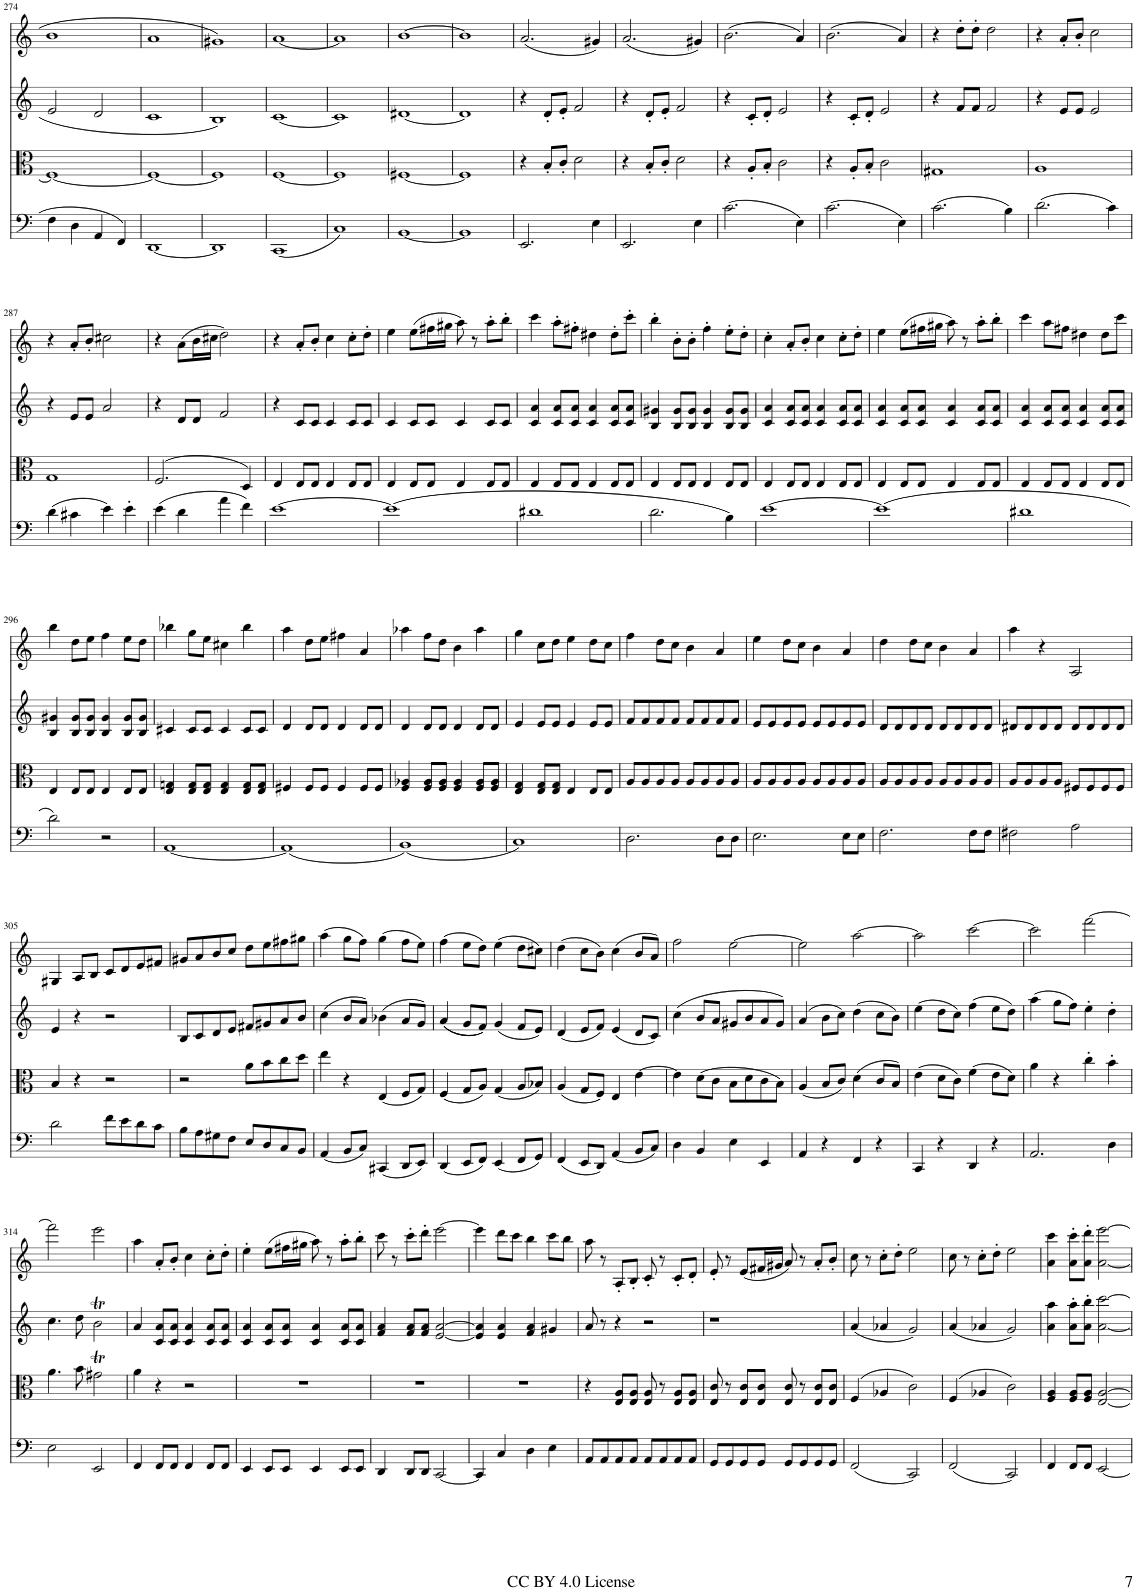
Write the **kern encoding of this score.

**kern	**kern	**kern	**kern
*part4	*part3	*part2	*part1
*staff4	*staff3	*staff2	*staff1
*I"Cello	*I"Viola	*I"Violin II	*I"Violin I
*	*I'Vla	*I'Vln	*I'Vln
!!LO:PB:g=z
*clefC4	*clefC3	*clefG2	*clefG2
*k[]	*k[]	*k[]	*k[]
*M2/2	*M2/2	*M2/2	*M2/2
*met(c|)	*met(c|)	*met(c|)	*met(c|)
=274	=274	=274	=274
4F\	1F_	2e/	1b
4D\	.	.	.
4AA/	.	2d/	.
4FF/	.	.	.
=275	=275	=275	=275
[1DD	1F_	1c	1a
=276	=276	=276	=276
1DD]	1F]	1B	1g#X
=277	=277	=277	=277
(1CC	[1F	[1c	[1a
=278	=278	=278	=278
1C)	1F]	1c]	1a]
=279	=279	=279	=279
[1BB	[1F#X	[1d#X	[1b
=280	=280	=280	=280
1BB]	1F#]	1d#]	1b]
=281	=281	=281	=281
2.EE/	4r	4r	(2.a/
.	8B'/L	8d'/L	.
.	8c'/J	8e'/J	.
.	2d\	2f/	.
4E\	.	.	4g#X/)
=282	=282	=282	=282
2.EE/	4r	4r	(2.a/
.	8B'/L	8d'/L	.
.	8c'/J	8e'/J	.
.	2d\	2f/	.
4E\	.	.	4g#X/)
=283	=283	=283	=283
(2.c\	4r	4r	(2.b\
.	8A'/L	8c'/L	.
.	8B'/J	8d'/J	.
.	2c\	2e/	.
4E\)	.	.	4a/)
=284	=284	=284	=284
(2.c\	4r	4r	(2.b\
.	8A'/L	8c'/L	.
.	8B'/J	8d'/J	.
.	2c\	2e/	.
4E\)	.	.	4a/)
=285	=285	=285	=285
(2.c\	1G#X	4r	4r
.	.	8f/L	8dd'\L
.	.	8f/J	8dd'\J
.	.	2f/	2dd\
4B\)	.	.	.
=286	=286	=286	=286
(2.d\	1A	4r	4r
.	.	8e/L	8a'/L
.	.	8e/J	8b'/J
.	.	2e/	2cc\
4c\)	.	.	.
!!LO:LB:g=z
=287	=287	=287	=287
(4d\	1G	4r	4r
4c#X\	.	8e/L	8a'/L
.	.	8e/J	8b'/J
4e\)	.	2a/	2cc#X\
4e'\	.	.	.
=288	=288	=288	=288
(4e\	(>2.F/	4r	4r
4d\	.	8d/L	(8a\L
.	.	8d/J	16b\L
.	.	.	16cc#X\JJ
4a\	.	2f/	2dd\)
4f\)	4D/)	.	.
=289	=289	=289	=289
[1e	4E/	4r	4r
.	8E/L	8c/L	8a'/L
.	8E/J	8c/J	8b'/J
.	4E/	4c/	4cc\
.	8E/L	8c/L	8cc'\L
.	8E/J	8c/J	8dd'\J
=290	=290	=290	=290
(1e]	4E/	4c/	4ee\
.	8E/L	8c/L	(8ee\L
.	8E/J	8c/J	16ff#X\L
.	.	.	16gg#X\JJ
.	4E/	4c/	8aa\)
.	.	.	8r
.	8E/L	8c/L	8aa'\L
.	8E/J	8c/J	8bb'\J
=291	=291	=291	=291
1d#X	4E/	4c/ 4a/	4ccc\
.	8E/L	8c/ 8a/L	8aa'\L
.	8E/J	8c/ 8a/J	8ff#X'\J
.	4E/	4c/ 4a/	4dd#X\
.	8E/L	8c/ 8a/L	8dd#'\L
.	8E/J	8c/ 8a/J	8ccc'\J
=292	=292	=292	=292
2.d\	4E/	4B/ 4g#X/	4bb'\
.	8E/L	8B/ 8g#/L	8b'\L
.	8E/J	8B/ 8g#/J	8b'\J
.	4E/	4B/ 4g#/	4ff'\
4B\)	8E/L	8B/ 8g#/L	8ee'\L
.	8E/J	8B/ 8g#/J	8dd'\J
=293	=293	=293	=293
[1e	4E/	4c/ 4a/	4cc'\
.	8E/L	8c/ 8a/L	8a'/L
.	8E/J	8c/ 8a/J	8b'/J
.	4E/	4c/ 4a/	4cc\
.	8E/L	8c/ 8a/L	8cc'\L
.	8E/J	8c/ 8a/J	8dd'\J
=294	=294	=294	=294
(1e]	4E/	4c/ 4a/	4ee\
.	8E/L	8c/ 8a/L	(8ee\L
.	8E/J	8c/ 8a/J	16ff#X\L
.	.	.	16gg#X\JJ
.	4E/	4c/ 4a/	8aa\)
.	.	.	8r
.	8E/L	8c/ 8a/L	8aa'\L
.	8E/J	8c/ 8a/J	8bb'\J
=295	=295	=295	=295
1d#X	4E/	4c/ 4a/	4ccc\
.	8E/L	8c/ 8a/L	8aa\L
.	8E/J	8c/ 8a/J	8ff#X\J
.	4E/	4c/ 4a/	4dd#X\
.	8E/L	8c/ 8a/L	8dd#\L
.	8E/J	8c/ 8a/J	8ccc\J
!!LO:LB:g=z
=296	=296	=296	=296
2d\)	4E/	4B/ 4g#X/	4bb\
.	8E/L	8B/ 8g#/L	8dd\L
.	8E/J	8B/ 8g#/J	8ee\J
2r	4E/	4B/ 4g#/	4ff\
.	8E/L	8B/ 8g#/L	8ee\L
.	8E/J	8B/ 8g#/J	8dd\J
=297	=297	=297	=297
[1AA	4E/ 4Gn/	4c#X/	4bb-X\
.	8E/ 8G/L	8c#/L	8gg\L
.	8E/ 8G/J	8c#/J	8ee\J
.	4E/ 4G/	4c#/	4cc#X\
.	8E/ 8G/L	8c#/L	4bb-\
.	8E/ 8G/J	8c#/J	.
=298	=298	=298	=298
(1AA]	4F#X/	4d/	4aa\
.	8F#/L	8d/L	8dd\L
.	8F#/J	8d/J	8ee\J
.	4F#/	4d/	4ff#X\
.	8F#/L	8d/L	4a/
.	8F#/J	8d/J	.
=299	=299	=299	=299
(1BB)	4F/ 4A-X/	4d/	4aa-X\
.	8F/ 8A-/L	8d/L	8ff\L
.	8F/ 8A-/J	8d/J	8dd\J
.	4F/ 4A-/	4d/	4b\
.	8F/ 8A-/L	8d/L	4aa-\
.	8F/ 8A-/J	8d/J	.
=300	=300	=300	=300
1C)	4E/ 4G/	4e/	4gg\
.	8E/ 8G/L	8e/L	8cc\L
.	8E/ 8G/J	8e/J	8dd\J
.	4E/	4e/	4ee\
.	8E/L	8e/L	8dd\L
.	8E/J	8e/J	8cc\J
=301	=301	=301	=301
2.D\	8A/L	8f/L	4ff\
.	8A/	8f/	.
.	8A/	8f/	8dd\L
.	8A/J	8f/J	8cc\J
.	8A/L	8f/L	4b\
.	8A/	8f/	.
8D\L	8A/	8f/	4a/
8D\J	8A/J	8f/J	.
=302	=302	=302	=302
2.E\	8A/L	8e/L	4ee\
.	8A/	8e/	.
.	8A/	8e/	8dd\L
.	8A/J	8e/J	8cc\J
.	8A/L	8e/L	4b\
.	8A/	8e/	.
8E\L	8A/	8e/	4a/
8E\J	8A/J	8e/J	.
=303	=303	=303	=303
2.F\	8A/L	8d/L	4dd\
.	8A/	8d/	.
.	8A/	8d/	8dd\L
.	8A/J	8d/J	8cc\J
.	8A/L	8d/L	4b\
.	8A/	8d/	.
8F\L	8A/	8d/	4a/
8F\J	8A/J	8d/J	.
=304	=304	=304	=304
2F#X\	8A/L	8d#X/L	4aa\
.	8A/	8d#/	.
.	8A/	8d#/	4r
.	8A/J	8d#/J	.
2A\	8F#X/L	8d#/L	2A/
.	8F#/	8d#/	.
.	8F#/	8d#/	.
.	8F#/J	8d#/J	.
!!LO:LB:g=z
=305	=305	=305	=305
2d\	4B/	4e/	4G#X/
.	4r	4r	8A/L
.	.	.	8B/J
8f\L	2r	2r	8c/L
8e\	.	.	8d/
8d\	.	.	8e/
8c\J	.	.	8f#X/J
=306	=306	=306	=306
8B\L	2r	8B/L	8g#X/L
8A\	.	8c/	8a/
8G#X\	.	8d/	8b/
8F\J	.	8e/J	8cc/J
8E/L	8a\L	8f#X/L	8dd\L
8D/	8b\	8g#X/	8ee\
8C/	8cc\	8a/	8ff#X\
8BB/J	8dd\J	8b/J	8gg#X\J
=307	=307	=307	=307
(4AA/	4ee\	(4cc\	(4aa\
8BB/L	4r	8b/L	8gg\L
8C/J)	.	8a/J)	8ff\J)
(4CC#X/	(4E/	(4b-X\	(4gg\
8DD/L	8F/L	8a/L	8ff\L
8EE/J)	8G/J)	8g/J)	8ee\J)
=308	=308	=308	=308
(4DD/	(4F/	((4a/	(4ff\
8EE/L	8G/L	8g/L	8ee\L
8FF/J)	8A/J)	8f/J))	8dd\J)
(4EE/	(4G/	(4g/	(4ee\
8FF/L	8A/L	8f/L	8dd\L
8GG/J)	8B-X/J)	8e/J)	8cc#X\J)
=309	=309	=309	=309
(4FF/	(4A/	(4d/	(4dd\
8EE/L	8G/L	8e/L	8cc\L
8DD/J)	8F/J)	8f/J)	8b\J)
(4AA/	4E/	(4e/	(4cc\
8BB/L	[4e\	8d/L	8b/L
8C/J)	.	8c/J)	8a/J)
=310	=310	=310	=310
4D\	4e\]	(4cc\	2ff\
4BB/	(8d\L	8b/L	.
.	8c\J	8a/J	.
4E\	8B\L	8g#X/L	[2ee\
.	8d\	8b/	.
4EE/	8c\	8a/	.
.	8B\J)	8g#/J)	.
=311	=311	=311	=311
4AA/	(4A/	(4a/	2ee\]
4r	8B/L	8b\L	.
.	8c/J)	8cc\J)	.
4FF/	(4d\	(4dd\	[2aa\
4r	8c/L	8cc\L	.
.	8B/J)	8b\J)	.
=312	=312	=312	=312
4CC/	(4e\	(4ee\	2aa\]
4r	8d\L	8dd\L	.
.	8c\J)	8cc\J)	.
4DD/	(4f\	(4ff\	[2ccc\
4r	8e\L	8ee\L	.
.	8d\J)	8dd\J)	.
=313	=313	=313	=313
2.AA/	4a\	(4aa\	2ccc\]
.	4r	8gg\L	.
.	.	8ff\J)	.
.	4cc'\	4ee'\	[2fff\
4D\	4b'\	4dd'\	.
!!LO:LB:g=z
=314	=314	=314	=314
2E\	4.a\	4.cc\	2fff\]
.	8b\	8dd\	.
2EE/	2g#Xt\	2bt\	2eee\
=315	=315	=315	=315
4FF/	4a\	4a/	4aa\
8FF/L	4r	8c/ 8a/L	8a'/L
8FF/J	.	8c/ 8a/J	8b'/J
4FF/	2r	4c/ 4a/	4cc\
8FF/L	.	8c/ 8a/L	8cc'\L
8FF/J	.	8c/ 8a/J	8dd'\J
=316	=316	=316	=316
4EE/	1r	4c/ 4a/	4ee'\
8EE/L	.	8c/ 8a/L	(8ee\L
8EE/J	.	8c/ 8a/J	16ff#X\L
.	.	.	16gg#X\JJ
4EE/	.	4c/ 4a/	8aa\)
.	.	.	8r
8EE/L	.	8c/ 8a/L	8aa'\L
8EE/J	.	8c/ 8a/J	8bb'\J
=317	=317	=317	=317
4DD/	1r	4f/ 4a/	8ccc\
.	.	.	8r
8DD/L	.	8f/ 8a/L	8ccc'\L
8DD/J	.	8f/ 8a/J	8ddd'\J
[2CC/	.	[2e/ [2a/	[2eee\
=318	=318	=318	=318
4CC/]	1r	4e/] 4a/]	4eee\]
4C/	.	4e/ 4a/	8ddd\L
.	.	.	8ccc\J
4D\	.	4f/ 4a/	4bb\
4E\	.	4g#X/	8ccc\L
.	.	.	8bb\J
=319	=319	=319	=319
8AA/L	4r	8a/	8aa\
8AA/	.	8r	8r
8AA/	8E/ 8A/L	4r	8A'/L
8AA/J	8E/ 8A/J	.	8B'/J
8AA/L	8E/ 8A/	2r	8c'/
8AA/	8r	.	8r
8AA/	8E/ 8A/L	.	8c'/L
8AA/J	8E/ 8A/J	.	8d'/J
=320	=320	=320	=320
8GG/L	8E/ 8c/	1r	8e'/
8GG/	8r	.	8r
8GG/	8E/ 8c/L	.	(8e/L
8GG/J	8E/ 8c/J	.	16f#X/L
.	.	.	16g#X/JJ
8GG/L	8E/ 8c/	.	8a/)
8GG/	8r	.	8r
8GG/	8E/ 8c/L	.	8a'/L
8GG/J	8E/ 8c/J	.	8b'/J
=321	=321	=321	=321
(2FF/	(4F/	(4a/	8cc\
.	.	.	8r
.	4A-X/	4a-X/	8cc'\L
.	.	.	8dd'\J
2CC/)	2c\)	2g/)	2ee\
=322	=322	=322	=322
(2FF/	(4F/	(4a/	8cc\
.	.	.	8r
.	4A-X/	4a-X/	8cc'\L
.	.	.	8dd'\J
2CC/)	2c\)	2g/)	2ee\
=323	=323	=323	=323
4FF/	4F/ 4A/	4a\ 4aa\	4a\ 4ccc\
8FF/L	8F/ 8A/L	8a\' 8aa\'L	8a\' 8ccc\'L
8FF/J	8F/ 8A/J	8a\' 8bb\'J	8a\' 8ddd\'J
[2EE/	[2E/ [2A/	[2a\ [2ccc\	[2a\ [2eee\
=	=	=	=
*-	*-	*-	*-
